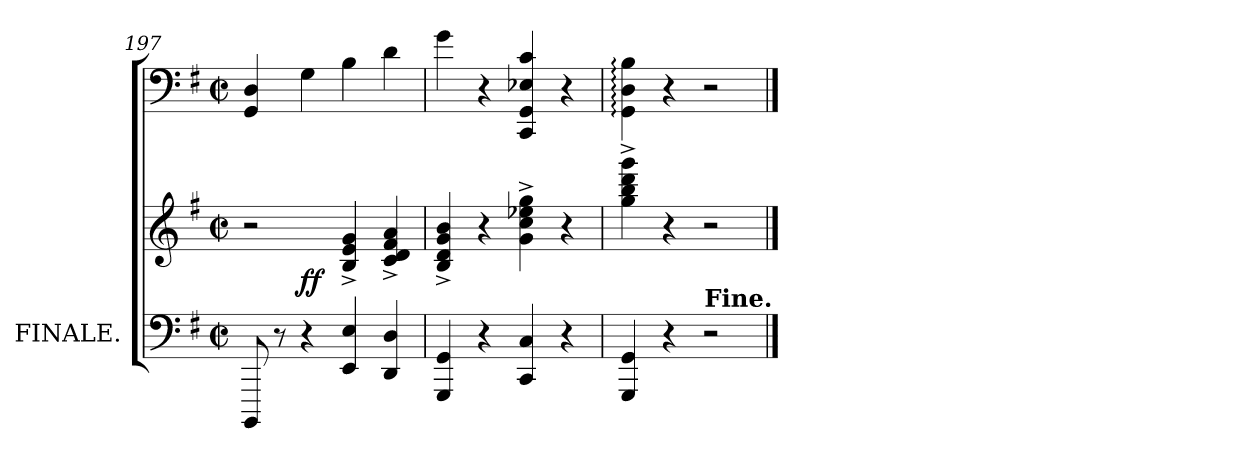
**kern	**kern	**dynam	**kern
*part2	*part2	*part2	*part1
*staff3	*staff2	*staff2/3	*staff1
*I"FINALE.	*	*	*
*clefF4	*clefG2	*	*clefF4
*k[f#]	*k[f#]	*	*k[f#]
*M2/2	*M2/2	*	*M2/2
*met(c|)	*met(c|)	*	*met(c|)
=197	=197	=197	=197
*	*^	*	*
8BBBBi	2r	4ryy	.	4GG! 4D!
8r	.	.	.	.
4r	.	2.ryy	ff	4G!
4EE/ 4E/	4B^ 4e^ 4g^	.	.	4B!
4DD/ 4D/	4c^ 4d^ 4f#^ 4a^	.	.	4d!
*	*v	*v	*	*
=198	=198	=198	=198
4GGG 4GG	4B^ 4d^ 4g^ 4b^	.	4g!
4r	4r	.	4r
4CC 4C	4g^< 4cc^< 4ee-X^< 4gg^<	.	4CC! 4GG! 4E-X! 4c!
4r	4r	.	4r
=199	=199	=199	=199
4GGG 4GG	4gg^< 4bb^< 4ddd^< 4ggg^<	.	4GG!: 4D!: 4B!:
4r	4r	.	4r
!LO:TX:a:B:t=Fine.	!	!	!
2r	2r	.	2r
==	==	==	==
*-	*-	*-	*-
